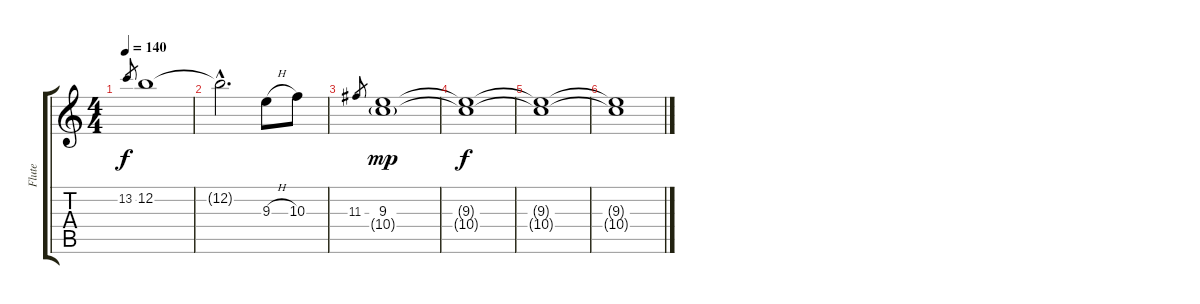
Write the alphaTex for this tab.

\track ("Flute" "Flute") {instrument flute}
\staff {score tabs}
\tuning (E5 B4 G4 D4 A3 E3) {hide}
\ts (4 4)
\tempo 140
\clef g2
\ks c
13.2.8{gr dy f} 12.2.1 |
12.2{hac t}.2{d} 9.3{h}.8 10.3.8 |
11.3.8{gr} (9.3 10.4{g}).1{dy mp} |
(9.3{t} 10.4{t}).1{dy f} |
(9.3{t} 10.4{t}).1{volume 0} |
(9.3{t} 10.4{t}).1
